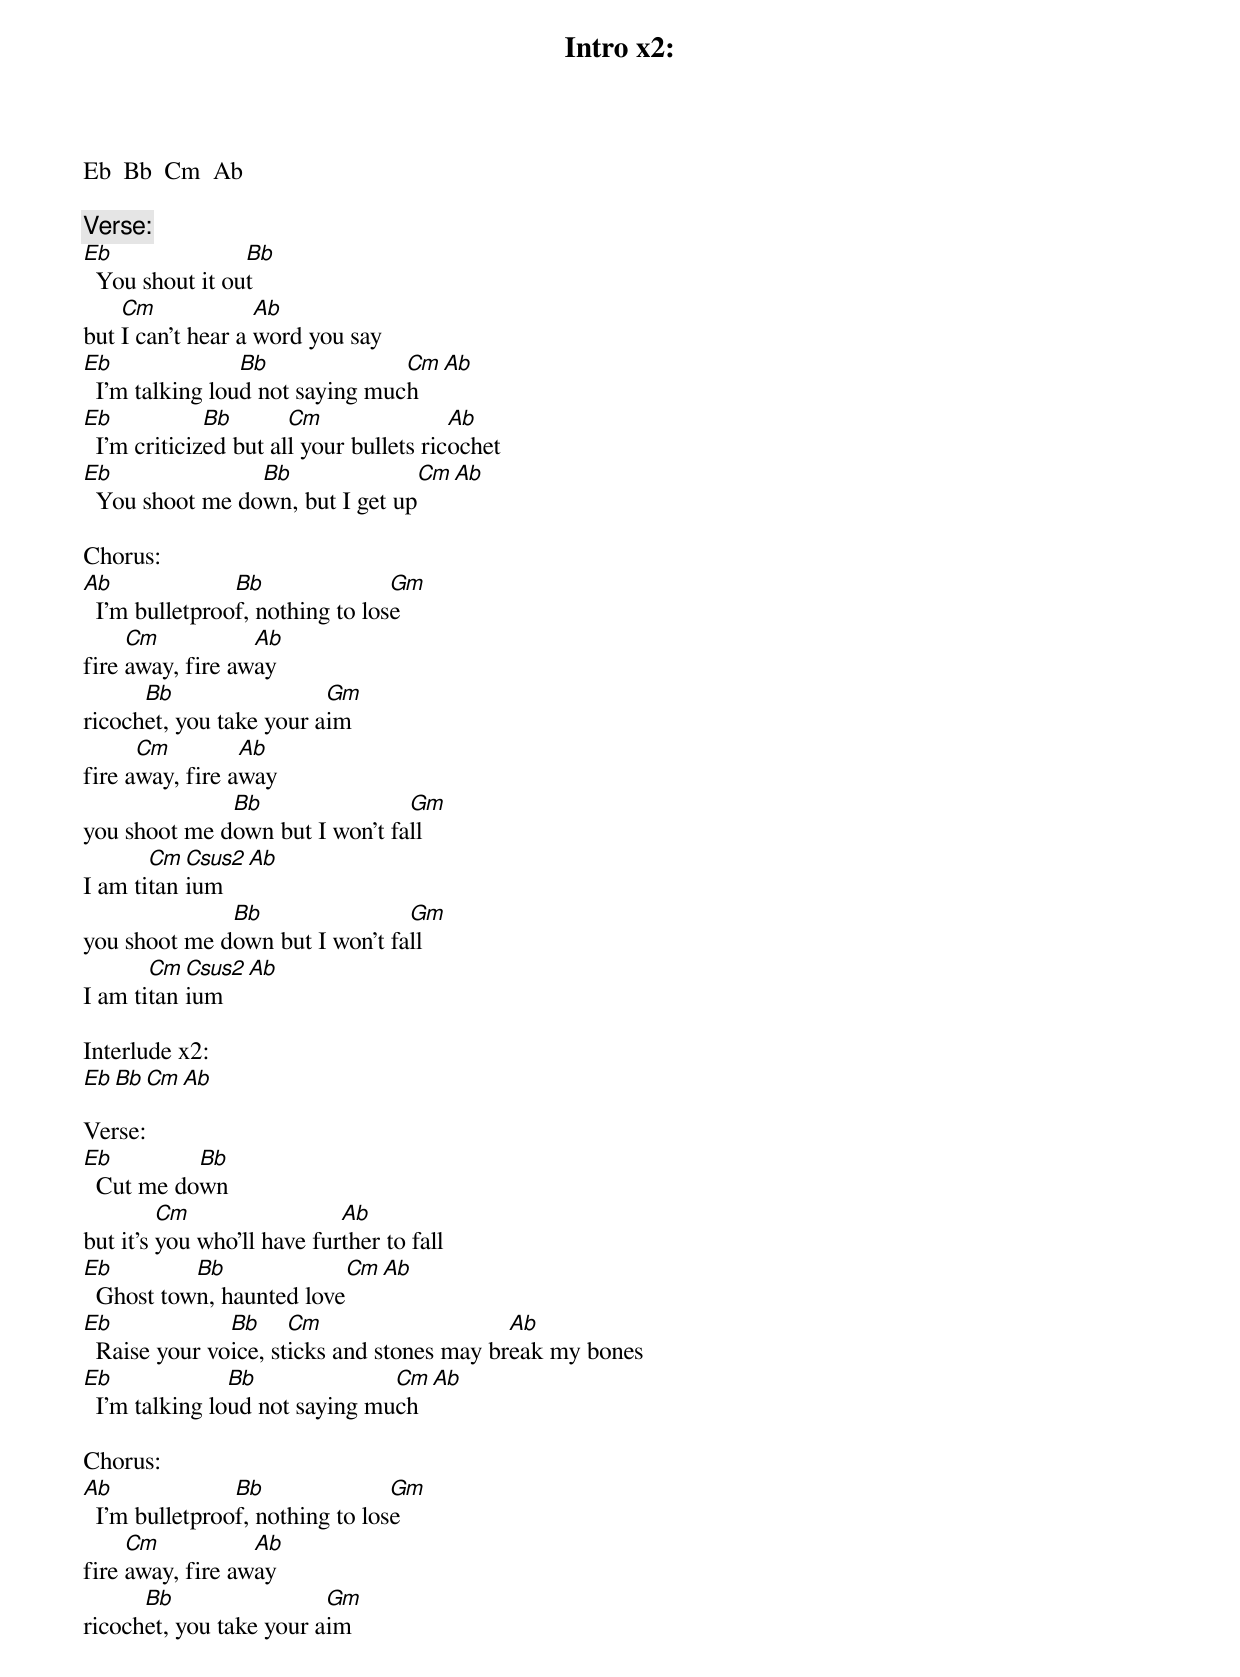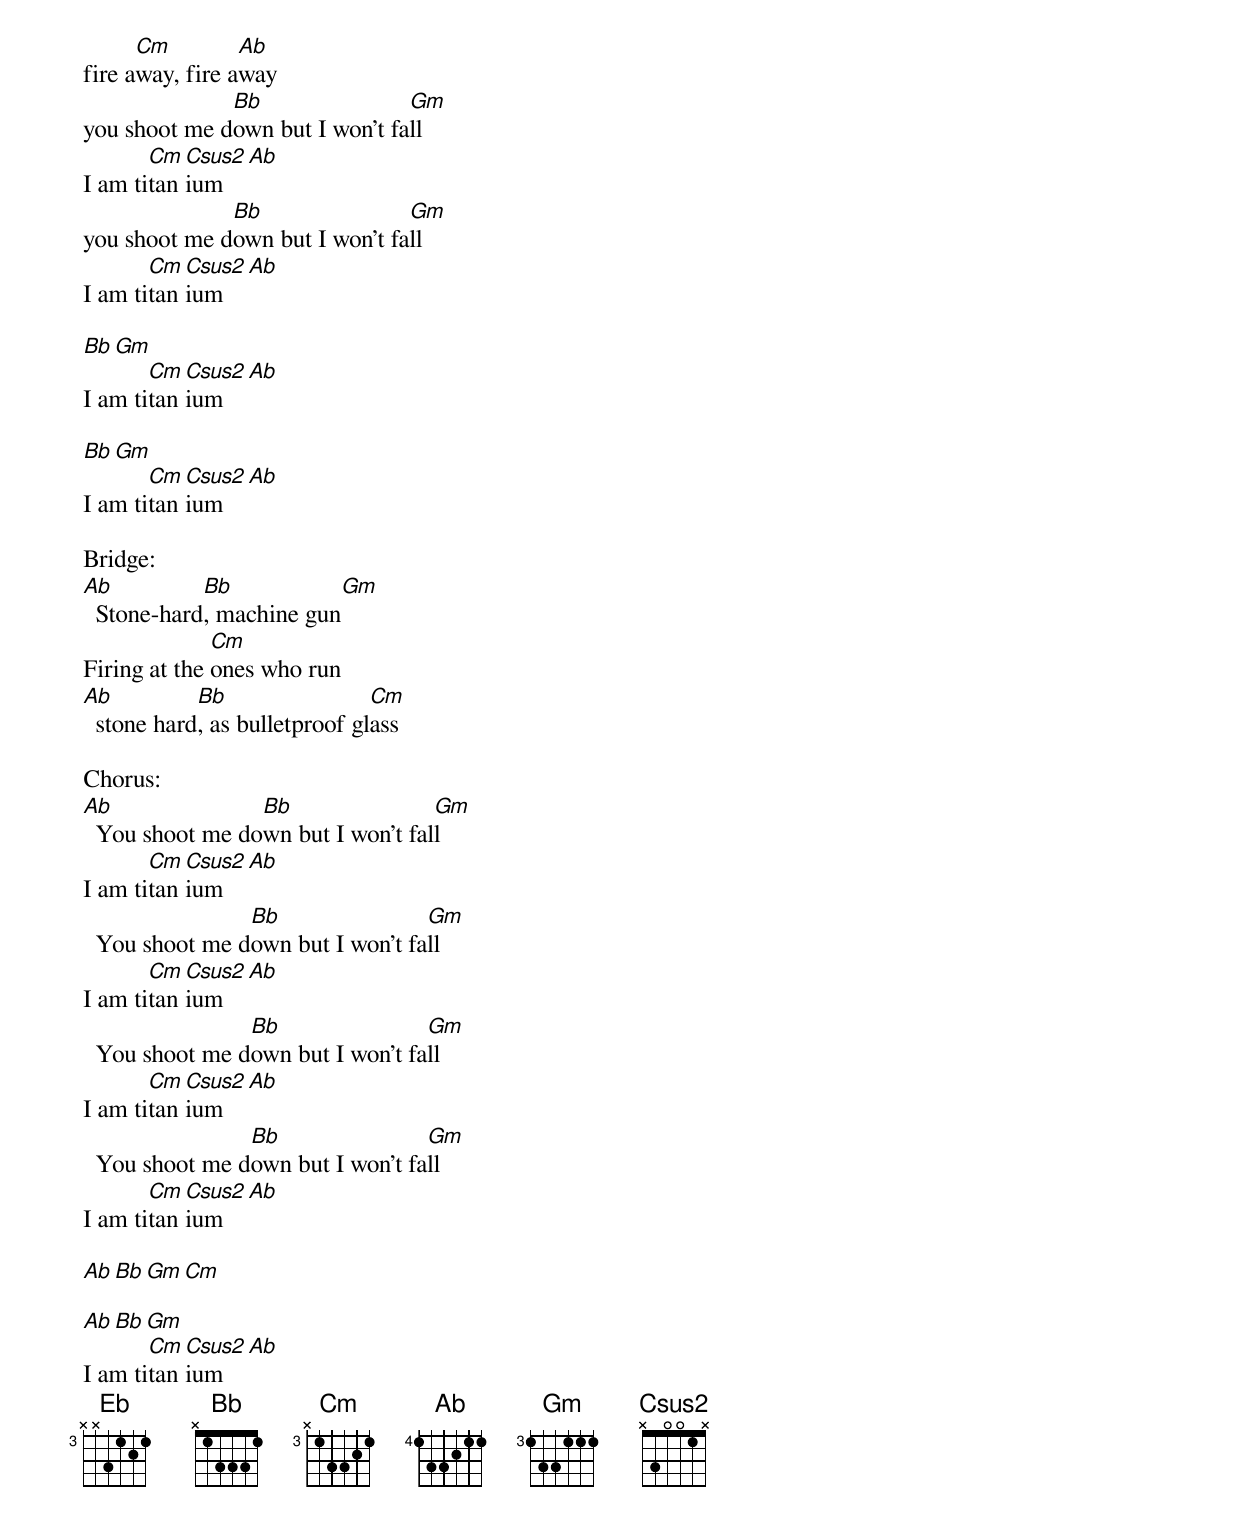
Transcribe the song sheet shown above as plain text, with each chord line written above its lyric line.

Intro x2:
Eb  Bb  Cm  Ab

Verse:
Eb               Bb
  You shout it out
    Cm             Ab
but I can't hear a word you say
Eb               Bb              Cm   Ab
  I'm talking loud not saying much
Eb            Bb       Cm                Ab
  I'm criticized but all your bullets ricochet
Eb               Bb              Cm   Ab
  You shoot me down, but I get up

Chorus:
Ab              Bb               Gm
  I'm bulletproof, nothing to lose
     Cm           Ab
fire away, fire away
      Bb                 Gm
ricochet, you take your aim
      Cm         Ab
fire away, fire away
              Bb                Gm
you shoot me down but I won't fall
       Cm Csus2 Ab
I am titanium
              Bb                Gm
you shoot me down but I won't fall
       Cm Csus2 Ab
I am titanium

Interlude x2:
Eb  Bb  Cm  Ab

Verse:
Eb         Bb
  Cut me down
         Cm                 Ab
but it's you who'll have further to fall
Eb         Bb             Cm    Ab
  Ghost town, haunted love
Eb             Bb     Cm                    Ab
  Raise your voice, sticks and stones may break my bones
Eb              Bb              Cm    Ab
  I'm talking loud not saying much

Chorus:
Ab              Bb               Gm
  I'm bulletproof, nothing to lose
     Cm           Ab
fire away, fire away
      Bb                 Gm
ricochet, you take your aim
      Cm         Ab
fire away, fire away
              Bb                Gm
you shoot me down but I won't fall
       Cm Csus2 Ab
I am titanium
              Bb                Gm
you shoot me down but I won't fall
       Cm Csus2 Ab
I am titanium

Bb  Gm
       Cm Csus2 Ab
I am titanium

Bb  Gm
       Cm Csus2 Ab
I am titanium

Bridge:
Ab          Bb            Gm
  Stone-hard, machine gun
              Cm
Firing at the ones who run
Ab          Bb                 Cm
  stone hard, as bulletproof glass

Chorus:
Ab               Bb                Gm
  You shoot me down but I won't fall
       Cm Csus2 Ab
I am titanium
                Bb                Gm
  You shoot me down but I won't fall
       Cm Csus2 Ab
I am titanium
                Bb                Gm
  You shoot me down but I won't fall
       Cm Csus2 Ab
I am titanium
                Bb                Gm
  You shoot me down but I won't fall
       Cm Csus2 Ab
I am titanium

Ab  Bb  Gm  Cm

Ab  Bb  Gm
       Cm Csus2 Ab
I am titanium
